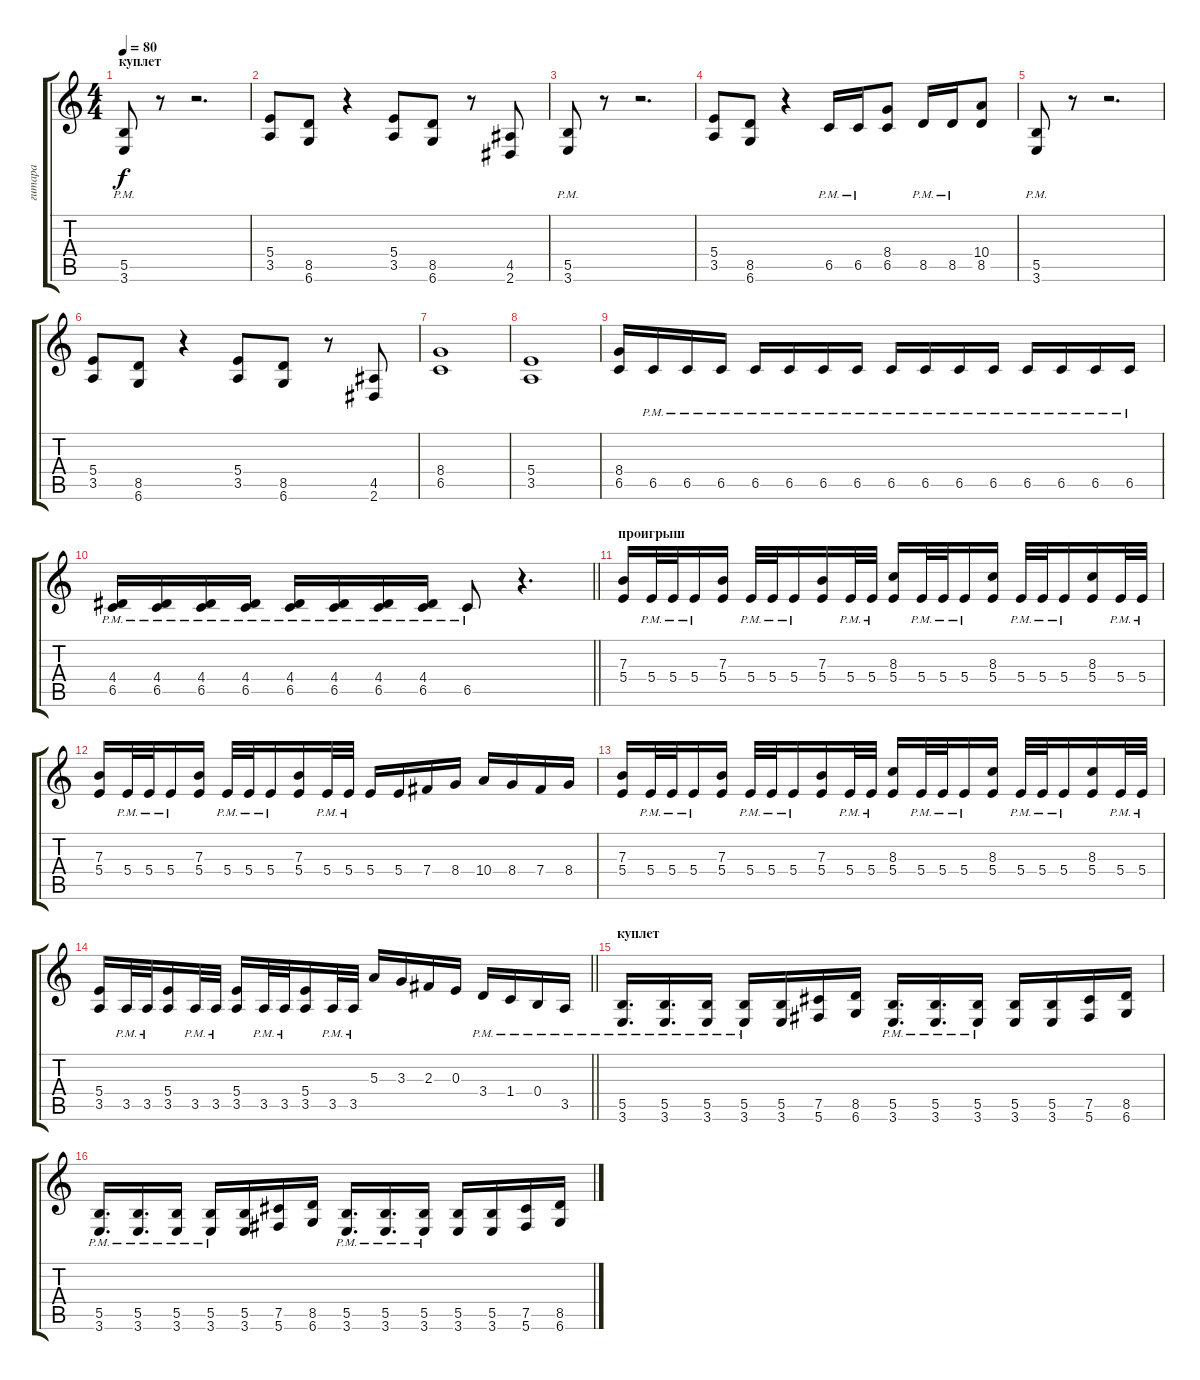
\track ("гитара" "гитара") {instrument electricguitarclean}
\staff {score tabs}
\tuning (Db4 Ab3 E3 B2 Gb2 Db2) {hide}
\ts (4 4)
\section ("" "куплет")
\tempo 80
\clef g2
\ks c
(5.5{pm} 3.6{pm}).8{dy f} r.8 r.2{d} |
(5.4 3.5).8 (8.5 6.6).8 r.4 (5.4 3.5).8 (8.5 6.6).8 r.8 (4.5 2.6).8 |
(5.5{pm} 3.6{pm}).8 r.8 r.2{d} |
(5.4 3.5).8 (8.5 6.6).8 r.4 6.5{pm}.16 6.5{pm}.16 (8.4 6.5).8 8.5{pm}.16 8.5{pm}.16 (10.4 8.5).8 |
(5.5{pm} 3.6{pm}).8 r.8 r.2{d} |
(5.4 3.5).8 (8.5 6.6).8 r.4 (5.4 3.5).8 (8.5 6.6).8 r.8 (4.5 2.6).8 |
(8.4 6.5).1 |
(5.4 3.5).1 |
(8.4 6.5).16 6.5{pm}.16 6.5{pm}.16 6.5{pm}.16 6.5{pm}.16 6.5{pm}.16 6.5{pm}.16 6.5{pm}.16 6.5{pm}.16 6.5{pm}.16 6.5{pm}.16 6.5{pm}.16 6.5{pm}.16 6.5{pm}.16 6.5{pm}.16 6.5{pm}.16 |
\barLineRight lightlight
(4.4{pm} 6.5{pm}).16 (4.4{pm} 6.5{pm}).16 (4.4{pm} 6.5{pm}).16 (4.4{pm} 6.5{pm}).16 (4.4{pm} 6.5{pm}).16 (4.4{pm} 6.5{pm}).16 (4.4{pm} 6.5{pm}).16 (4.4{pm} 6.5{pm}).16 6.5{pm}.8 r.4{d} |
\section ("" "проигрыш")
(7.3 5.4).16 5.4{pm}.32 5.4{pm}.32 5.4{pm}.16 (7.3 5.4).16 5.4{pm}.32 5.4{pm}.32 5.4{pm}.16 (7.3 5.4).16 5.4{pm}.32 5.4{pm}.32 (8.3 5.4).16 5.4{pm}.32 5.4{pm}.32 5.4{pm}.16 (8.3 5.4).16 5.4{pm}.32 5.4{pm}.32 5.4{pm}.16 (8.3 5.4).16 5.4{pm}.32 5.4{pm}.32 |
(7.3 5.4).16 5.4{pm}.32 5.4{pm}.32 5.4{pm}.16 (7.3 5.4).16 5.4{pm}.32 5.4{pm}.32 5.4{pm}.16 (7.3 5.4).16 5.4{pm}.32 5.4{pm}.32 5.4.16 5.4.16 7.4.16 8.4.16 10.4.16 8.4.16 7.4.16 8.4.16 |
(7.3 5.4).16 5.4{pm}.32 5.4{pm}.32 5.4{pm}.16 (7.3 5.4).16 5.4{pm}.32 5.4{pm}.32 5.4{pm}.16 (7.3 5.4).16 5.4{pm}.32 5.4{pm}.32 (8.3 5.4).16 5.4{pm}.32 5.4{pm}.32 5.4{pm}.16 (8.3 5.4).16 5.4{pm}.32 5.4{pm}.32 5.4{pm}.16 (8.3 5.4).16 5.4{pm}.32 5.4{pm}.32 |
\barLineRight lightlight
(5.4 3.5).16 3.5{pm}.32 3.5{pm}.32 (5.4 3.5).16 3.5{pm}.32 3.5{pm}.32 (5.4 3.5).16 3.5{pm}.32 3.5{pm}.32 (5.4 3.5).16 3.5{pm}.32 3.5{pm}.32 5.3.16 3.3.16 2.3.16 0.3.16 3.4{pm}.16 1.4{pm}.16 0.4{pm}.16 3.5{pm}.16 |
\section ("" "куплет")
(5.5{pm} 3.6{pm}).16{d} (5.5{pm} 3.6{pm}).16{d} (5.5{pm} 3.6{pm}).16 (5.5{pm} 3.6{pm}).16 (5.5 3.6).16 (7.5 5.6).16 (8.5 6.6).16 (5.5{pm} 3.6{pm}).16{d} (5.5{pm} 3.6{pm}).16{d} (5.5{pm} 3.6{pm}).16 (5.5 3.6).16 (5.5 3.6).16 (7.5 5.6).16 (8.5 6.6).16 |
(5.5{pm} 3.6{pm}).16{d} (5.5{pm} 3.6{pm}).16{d} (5.5{pm} 3.6{pm}).16 (5.5{pm} 3.6{pm}).16 (5.5 3.6).16 (7.5 5.6).16 (8.5 6.6).16 (5.5{pm} 3.6{pm}).16{d} (5.5{pm} 3.6{pm}).16{d} (5.5{pm} 3.6{pm}).16 (5.5 3.6).16 (5.5 3.6).16 (7.5 5.6).16 (8.5 6.6).16
